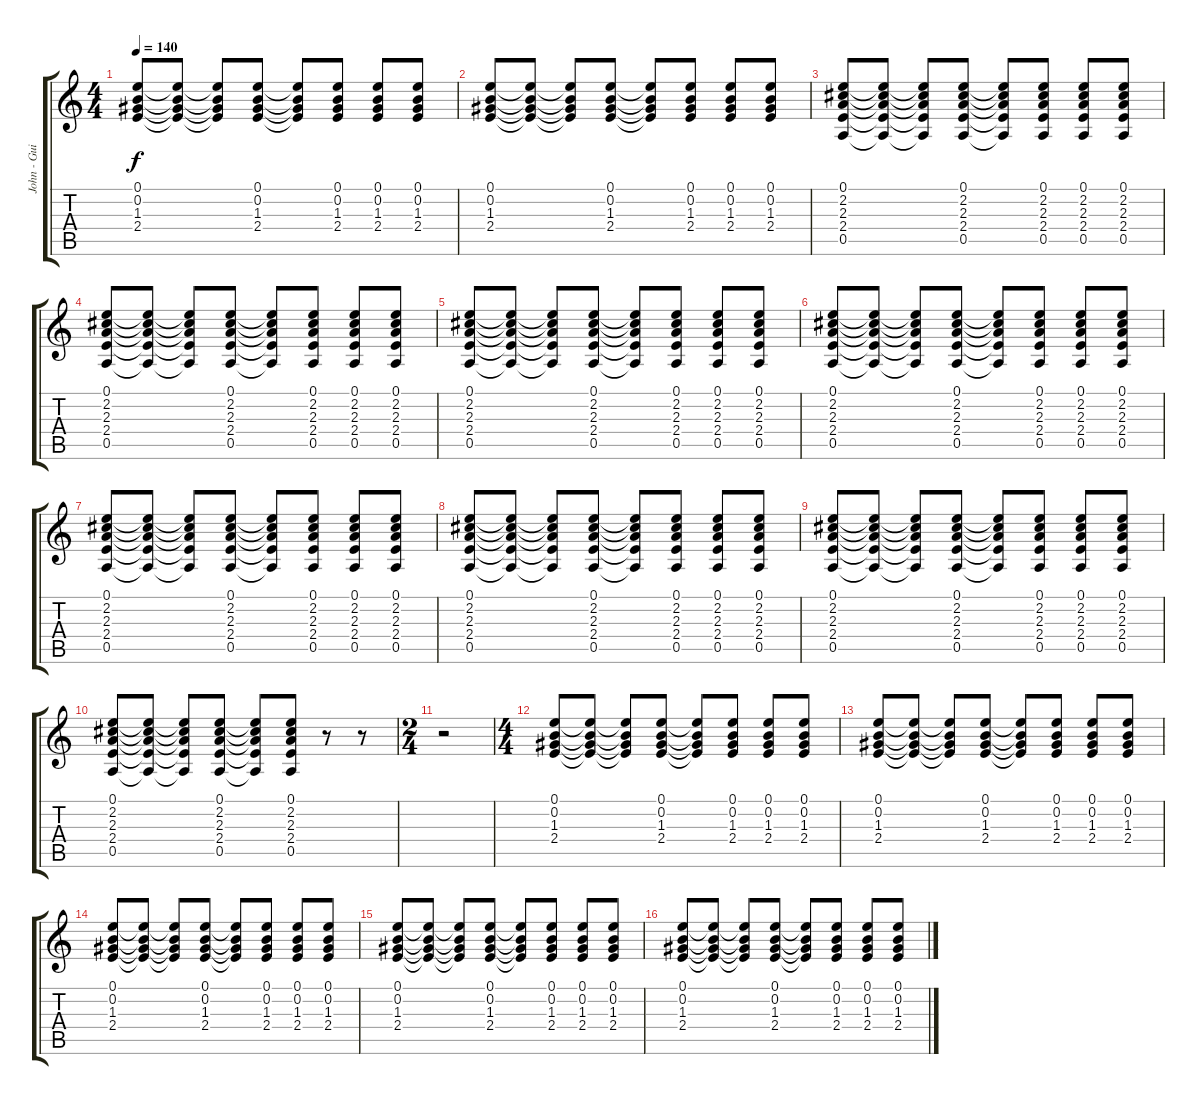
\track ("John - Guitar" "John - Gui") {instrument acousticguitarsteel}
\staff {score tabs}
\tuning (E4 B3 G3 D3 A2 E2) {hide}
\ts (4 4)
\tempo 140
\clef g2
\ks c
(0.1 0.2 1.3 2.4).8{dy f} (0.1{t} 0.2{t} 1.3{t} 2.4{t}).8 (0.1{t} 0.2{t} 1.3{t} 2.4{t}).8 (0.1 0.2 1.3 2.4).8 (0.1{t} 0.2{t} 1.3{t} 2.4{t}).8 (0.1 0.2 1.3 2.4).8 (0.1 0.2 1.3 2.4).8 (0.1 0.2 1.3 2.4).8 |
(0.1 0.2 1.3 2.4).8 (0.1{t} 0.2{t} 1.3{t} 2.4{t}).8 (0.1{t} 0.2{t} 1.3{t} 2.4{t}).8 (0.1 0.2 1.3 2.4).8 (0.1{t} 0.2{t} 1.3{t} 2.4{t}).8 (0.1 0.2 1.3 2.4).8 (0.1 0.2 1.3 2.4).8 (0.1 0.2 1.3 2.4).8 |
(0.1 2.2 2.3 2.4 0.5).8 (0.1{t} 2.2{t} 2.3{t} 2.4{t} 0.5{t}).8 (0.1{t} 2.2{t} 2.3{t} 2.4{t} 0.5{t}).8 (0.1 2.2 2.3 2.4 0.5).8 (0.1{t} 2.2{t} 2.3{t} 2.4{t} 0.5{t}).8 (0.1 2.2 2.3 2.4 0.5).8 (0.1 2.2 2.3 2.4 0.5).8 (0.1 2.2 2.3 2.4 0.5).8 |
(0.1 2.2 2.3 2.4 0.5).8 (0.1{t} 2.2{t} 2.3{t} 2.4{t} 0.5{t}).8 (0.1{t} 2.2{t} 2.3{t} 2.4{t} 0.5{t}).8 (0.1 2.2 2.3 2.4 0.5).8 (0.1{t} 2.2{t} 2.3{t} 2.4{t} 0.5{t}).8 (0.1 2.2 2.3 2.4 0.5).8 (0.1 2.2 2.3 2.4 0.5).8 (0.1 2.2 2.3 2.4 0.5).8 |
(0.1 2.2 2.3 2.4 0.5).8 (0.1{t} 2.2{t} 2.3{t} 2.4{t} 0.5{t}).8 (0.1{t} 2.2{t} 2.3{t} 2.4{t} 0.5{t}).8 (0.1 2.2 2.3 2.4 0.5).8 (0.1{t} 2.2{t} 2.3{t} 2.4{t} 0.5{t}).8 (0.1 2.2 2.3 2.4 0.5).8 (0.1 2.2 2.3 2.4 0.5).8 (0.1 2.2 2.3 2.4 0.5).8 |
(0.1 2.2 2.3 2.4 0.5).8 (0.1{t} 2.2{t} 2.3{t} 2.4{t} 0.5{t}).8 (0.1{t} 2.2{t} 2.3{t} 2.4{t} 0.5{t}).8 (0.1 2.2 2.3 2.4 0.5).8 (0.1{t} 2.2{t} 2.3{t} 2.4{t} 0.5{t}).8 (0.1 2.2 2.3 2.4 0.5).8 (0.1 2.2 2.3 2.4 0.5).8 (0.1 2.2 2.3 2.4 0.5).8 |
(0.1 2.2 2.3 2.4 0.5).8 (0.1{t} 2.2{t} 2.3{t} 2.4{t} 0.5{t}).8 (0.1{t} 2.2{t} 2.3{t} 2.4{t} 0.5{t}).8 (0.1 2.2 2.3 2.4 0.5).8 (0.1{t} 2.2{t} 2.3{t} 2.4{t} 0.5{t}).8 (0.1 2.2 2.3 2.4 0.5).8 (0.1 2.2 2.3 2.4 0.5).8 (0.1 2.2 2.3 2.4 0.5).8 |
(0.1 2.2 2.3 2.4 0.5).8 (0.1{t} 2.2{t} 2.3{t} 2.4{t} 0.5{t}).8 (0.1{t} 2.2{t} 2.3{t} 2.4{t} 0.5{t}).8 (0.1 2.2 2.3 2.4 0.5).8 (0.1{t} 2.2{t} 2.3{t} 2.4{t} 0.5{t}).8 (0.1 2.2 2.3 2.4 0.5).8 (0.1 2.2 2.3 2.4 0.5).8 (0.1 2.2 2.3 2.4 0.5).8 |
(0.1 2.2 2.3 2.4 0.5).8 (0.1{t} 2.2{t} 2.3{t} 2.4{t} 0.5{t}).8 (0.1{t} 2.2{t} 2.3{t} 2.4{t} 0.5{t}).8 (0.1 2.2 2.3 2.4 0.5).8 (0.1{t} 2.2{t} 2.3{t} 2.4{t} 0.5{t}).8 (0.1 2.2 2.3 2.4 0.5).8 (0.1 2.2 2.3 2.4 0.5).8 (0.1 2.2 2.3 2.4 0.5).8 |
(0.1 2.2 2.3 2.4 0.5).8 (0.1{t} 2.2{t} 2.3{t} 2.4{t} 0.5{t}).8 (0.1{t} 2.2{t} 2.3{t} 2.4{t} 0.5{t}).8 (0.1 2.2 2.3 2.4 0.5).8 (0.1{t} 2.2{t} 2.3{t} 2.4{t} 0.5{t}).8 (0.1 2.2 2.3 2.4 0.5).8 r.8 r.8 |
\ts (2 4)
r.2 |
\ts (4 4)
(0.1 0.2 1.3 2.4).8 (0.1{t} 0.2{t} 1.3{t} 2.4{t}).8 (0.1{t} 0.2{t} 1.3{t} 2.4{t}).8 (0.1 0.2 1.3 2.4).8 (0.1{t} 0.2{t} 1.3{t} 2.4{t}).8 (0.1 0.2 1.3 2.4).8 (0.1 0.2 1.3 2.4).8 (0.1 0.2 1.3 2.4).8 |
(0.1 0.2 1.3 2.4).8 (0.1{t} 0.2{t} 1.3{t} 2.4{t}).8 (0.1{t} 0.2{t} 1.3{t} 2.4{t}).8 (0.1 0.2 1.3 2.4).8 (0.1{t} 0.2{t} 1.3{t} 2.4{t}).8 (0.1 0.2 1.3 2.4).8 (0.1 0.2 1.3 2.4).8 (0.1 0.2 1.3 2.4).8 |
(0.1 0.2 1.3 2.4).8 (0.1{t} 0.2{t} 1.3{t} 2.4{t}).8 (0.1{t} 0.2{t} 1.3{t} 2.4{t}).8 (0.1 0.2 1.3 2.4).8 (0.1{t} 0.2{t} 1.3{t} 2.4{t}).8 (0.1 0.2 1.3 2.4).8 (0.1 0.2 1.3 2.4).8 (0.1 0.2 1.3 2.4).8 |
(0.1 0.2 1.3 2.4).8 (0.1{t} 0.2{t} 1.3{t} 2.4{t}).8 (0.1{t} 0.2{t} 1.3{t} 2.4{t}).8 (0.1 0.2 1.3 2.4).8 (0.1{t} 0.2{t} 1.3{t} 2.4{t}).8 (0.1 0.2 1.3 2.4).8 (0.1 0.2 1.3 2.4).8 (0.1 0.2 1.3 2.4).8 |
(0.1 0.2 1.3 2.4).8 (0.1{t} 0.2{t} 1.3{t} 2.4{t}).8 (0.1{t} 0.2{t} 1.3{t} 2.4{t}).8 (0.1 0.2 1.3 2.4).8 (0.1{t} 0.2{t} 1.3{t} 2.4{t}).8 (0.1 0.2 1.3 2.4).8 (0.1 0.2 1.3 2.4).8 (0.1 0.2 1.3 2.4).8
